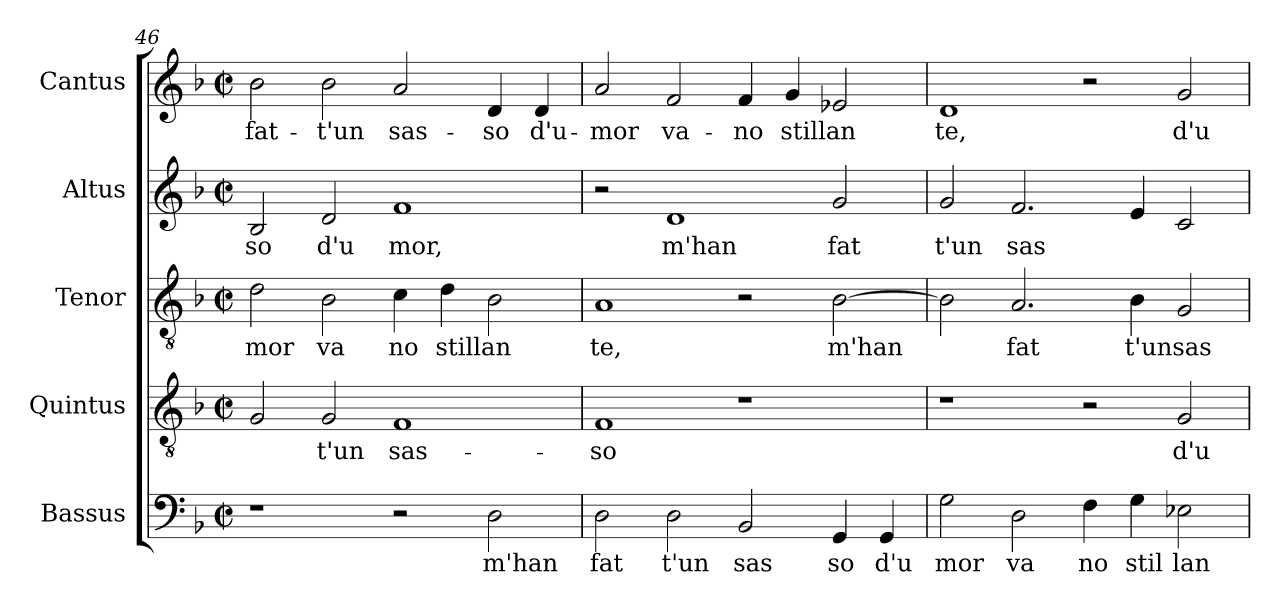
**kern	**text	**kern	**text	**kern	**text	**kern	**text	**kern	**text
*part5	*part5	*part4	*part4	*part3	*part3	*part2	*part2	*part1	*part1
*staff5	*staff5	*staff4	*staff4	*staff3	*staff3	*staff2	*staff2	*staff1	*staff1
*I"Bassus	*	*I"Quintus	*	*I"Tenor	*	*I"Altus	*	*I"Cantus	*
!!LO:LB:g=z
*clefF4	*	*clefGv2	*	*clefGv2	*	*clefG2	*	*clefG2	*
*k[b-]	*	*k[b-]	*	*k[b-]	*	*k[b-]	*	*k[b-]	*
*F:	*	*F:	*	*F:	*	*F:	*	*F:	*
*M2/2	*	*M2/2	*	*M2/2	*	*M2/2	*	*M2/2	*
*met(c|)	*	*met(c|)	*	*met(c|)	*	*met(c|)	*	*met(c|)	*
=46	=46	=46	=46	=46	=46	=46	=46	=46	=46
!	!	!	!LO:LY:b:cj	!	!LO:LY:b:cj	!	!LO:LY:b	!	!LO:LY:b:cj
1r	.	2G/	.	2d\	mor	2B-/	so	2b-\	fat-
!	!	!	!LO:LY:b:cj	!	!LO:LY:b:cj	!	!LO:LY:b	!	!LO:LY:b:cj
.	.	2G/	t'un	2B-\	va	2d/	d'u	2b-\	-t'un
!	!	!	!LO:LY:b:cj	!	!LO:LY:b:cj	!	!LO:LY:b	!	!LO:LY:b:cj
2r	.	1F	sas-	4c\	no	1f	mor,	2a/	sas-
!	!	!	!	!	!LO:LY:b:cj	!	!	!	!
.	.	.	.	4d\	stillan	.	.	.	.
!	!LO:LY:b	!	!	!	!LO:LY:b:cj	!	!	!	!LO:LY:b:cj
2D\	m'han	.	.	2B-\	.	.	.	4d/	-so
!	!	!	!	!	!	!	!	!	!LO:LY:b:cj
.	.	.	.	.	.	.	.	4d/	d'u-
=47	=47	=47	=47	=47	=47	=47	=47	=47	=47
!	!LO:LY:b	!	!LO:LY:b:cj	!	!LO:LY:b:cj	!	!	!	!LO:LY:b:cj
2D\	fat	1F	-so	1A	te,	2r	.	2a/	-mor
!	!LO:LY:b	!	!	!	!	!	!LO:LY:b	!	!LO:LY:b:cj
2D\	t'un	.	.	.	.	1d	m'han	2f/	va-
!	!LO:LY:b	!	!	!	!	!	!	!	!LO:LY:b:cj
2BB-/	sas	1r	.	2r	.	.	.	4f/	-no
!	!	!	!	!	!	!	!	!	!LO:LY:b:cj
.	.	.	.	.	.	.	.	4g/	stillan-
!	!LO:LY:b	!	!	!	!LO:LY:b:cj	!	!LO:LY:b	!	!LO:LY:b:cj
4GG/	so	.	.	[>2B-\	m'han	2g/	fat	2e-X/	--
!	!LO:LY:b	!	!	!	!	!	!	!	!
4GG/	d'u	.	.	.	.	.	.	.	.
=48	=48	=48	=48	=48	=48	=48	=48	=48	=48
!	!LO:LY:b	!	!	!	!LO:LY:b:cj	!	!LO:LY:b	!	!LO:LY:b:cj
2G\	mor	1r	.	2B-\]	.	2g/	t'un	1d	-te,
!	!LO:LY:b	!	!	!	!LO:LY:b:cj	!	!LO:LY:b	!	!
2D\	va	.	.	2.A/	fat	2.f/	sas	.	.
!	!LO:LY:b	!	!	!	!	!	!	!	!
4F\	no	2r	.	.	.	.	.	2r	.
!	!LO:LY:b	!	!	!	!LO:LY:b:cj	!	!LO:LY:b	!	!
4G\	stil	.	.	4B-\	t'un	4e/	.	.	.
!	!LO:LY:b	!	!LO:LY:b:cj	!	!LO:LY:b:cj	!	!LO:LY:b	!	!LO:LY:b:cj
2E-X\	lan	2G/	d'u-	2G/	sas	2c/	.	2g/	d'u-
=	=	=	=	=	=	=	=	=	=
*-	*-	*-	*-	*-	*-	*-	*-	*-	*-
